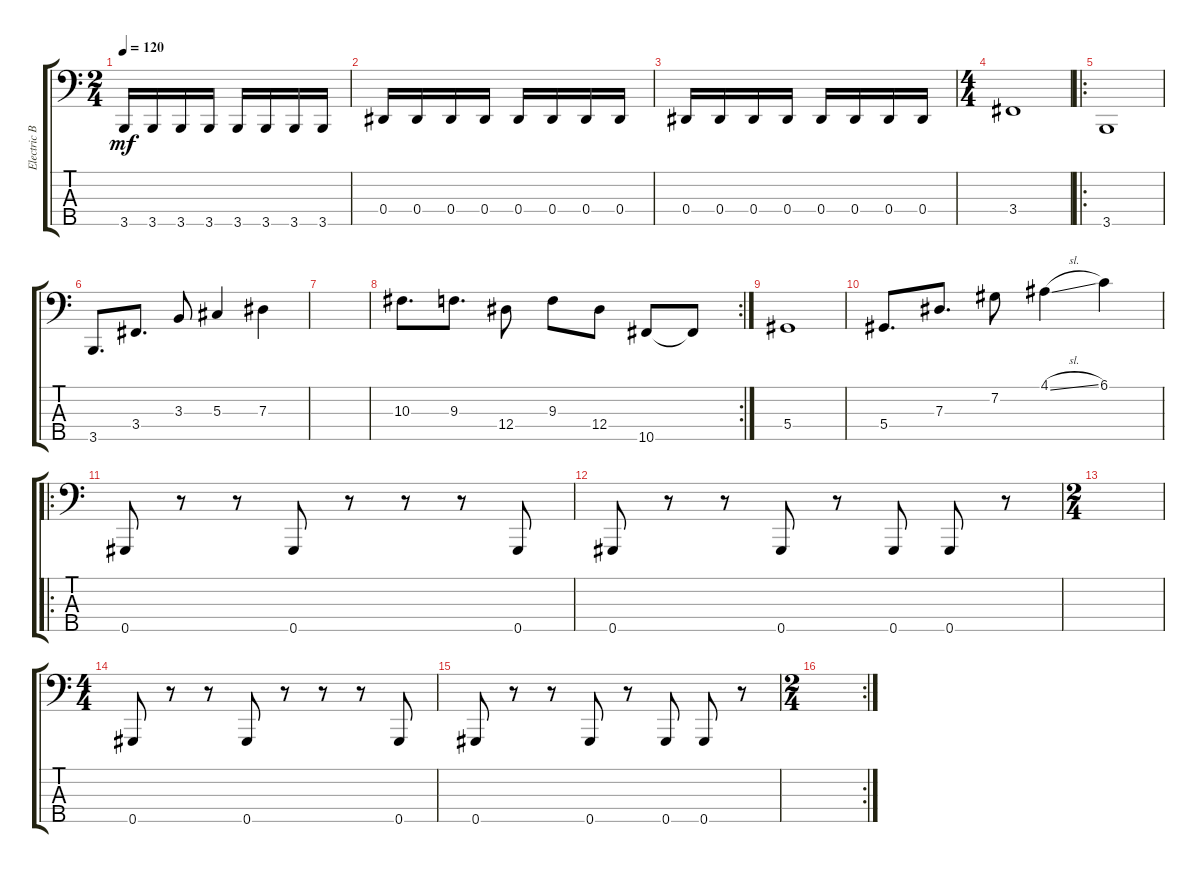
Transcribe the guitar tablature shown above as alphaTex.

\track ("Electric Bass" "Electric B") {instrument electricbassfinger}
\staff {score tabs}
\tuning (Gb2 Db2 Ab1 Eb1 Ab0) {hide}
\ts (2 4)
\tempo 120
\clef f4
\ks c
3.5.16{dy mf} 3.5.16 3.5.16 3.5.16 3.5.16 3.5.16 3.5.16 3.5.16 |
0.4.16 0.4.16 0.4.16 0.4.16 0.4.16 0.4.16 0.4.16 0.4.16 |
0.4.16 0.4.16 0.4.16 0.4.16 0.4.16 0.4.16 0.4.16 0.4.16 |
\ts (4 4)
3.4.1 |
\ro
3.5.1 |
3.5.8{d} 3.4.8{d} 3.3.8 5.3.4 7.3.4 |
|
\rc 2
10.3.8{d} 9.3.8{d} 12.4.8 9.3.8 12.4.8 10.5.8 10.5{t}.8 |
5.4.1 |
5.4.8{d} 7.3.8{d} 7.2.8 4.1{sl}.4 6.1.4 |
\ro
0.5.8 r.8 r.8 0.5.8 r.8 r.8 r.8 0.5.8 |
0.5.8 r.8 r.8 0.5.8 r.8 0.5.8 0.5.8 r.8 |
\ts (2 4)
|
\ts (4 4)
0.5.8 r.8 r.8 0.5.8 r.8 r.8 r.8 0.5.8 |
0.5.8 r.8 r.8 0.5.8 r.8 0.5.8 0.5.8 r.8 |
\rc 2
\ts (2 4)
